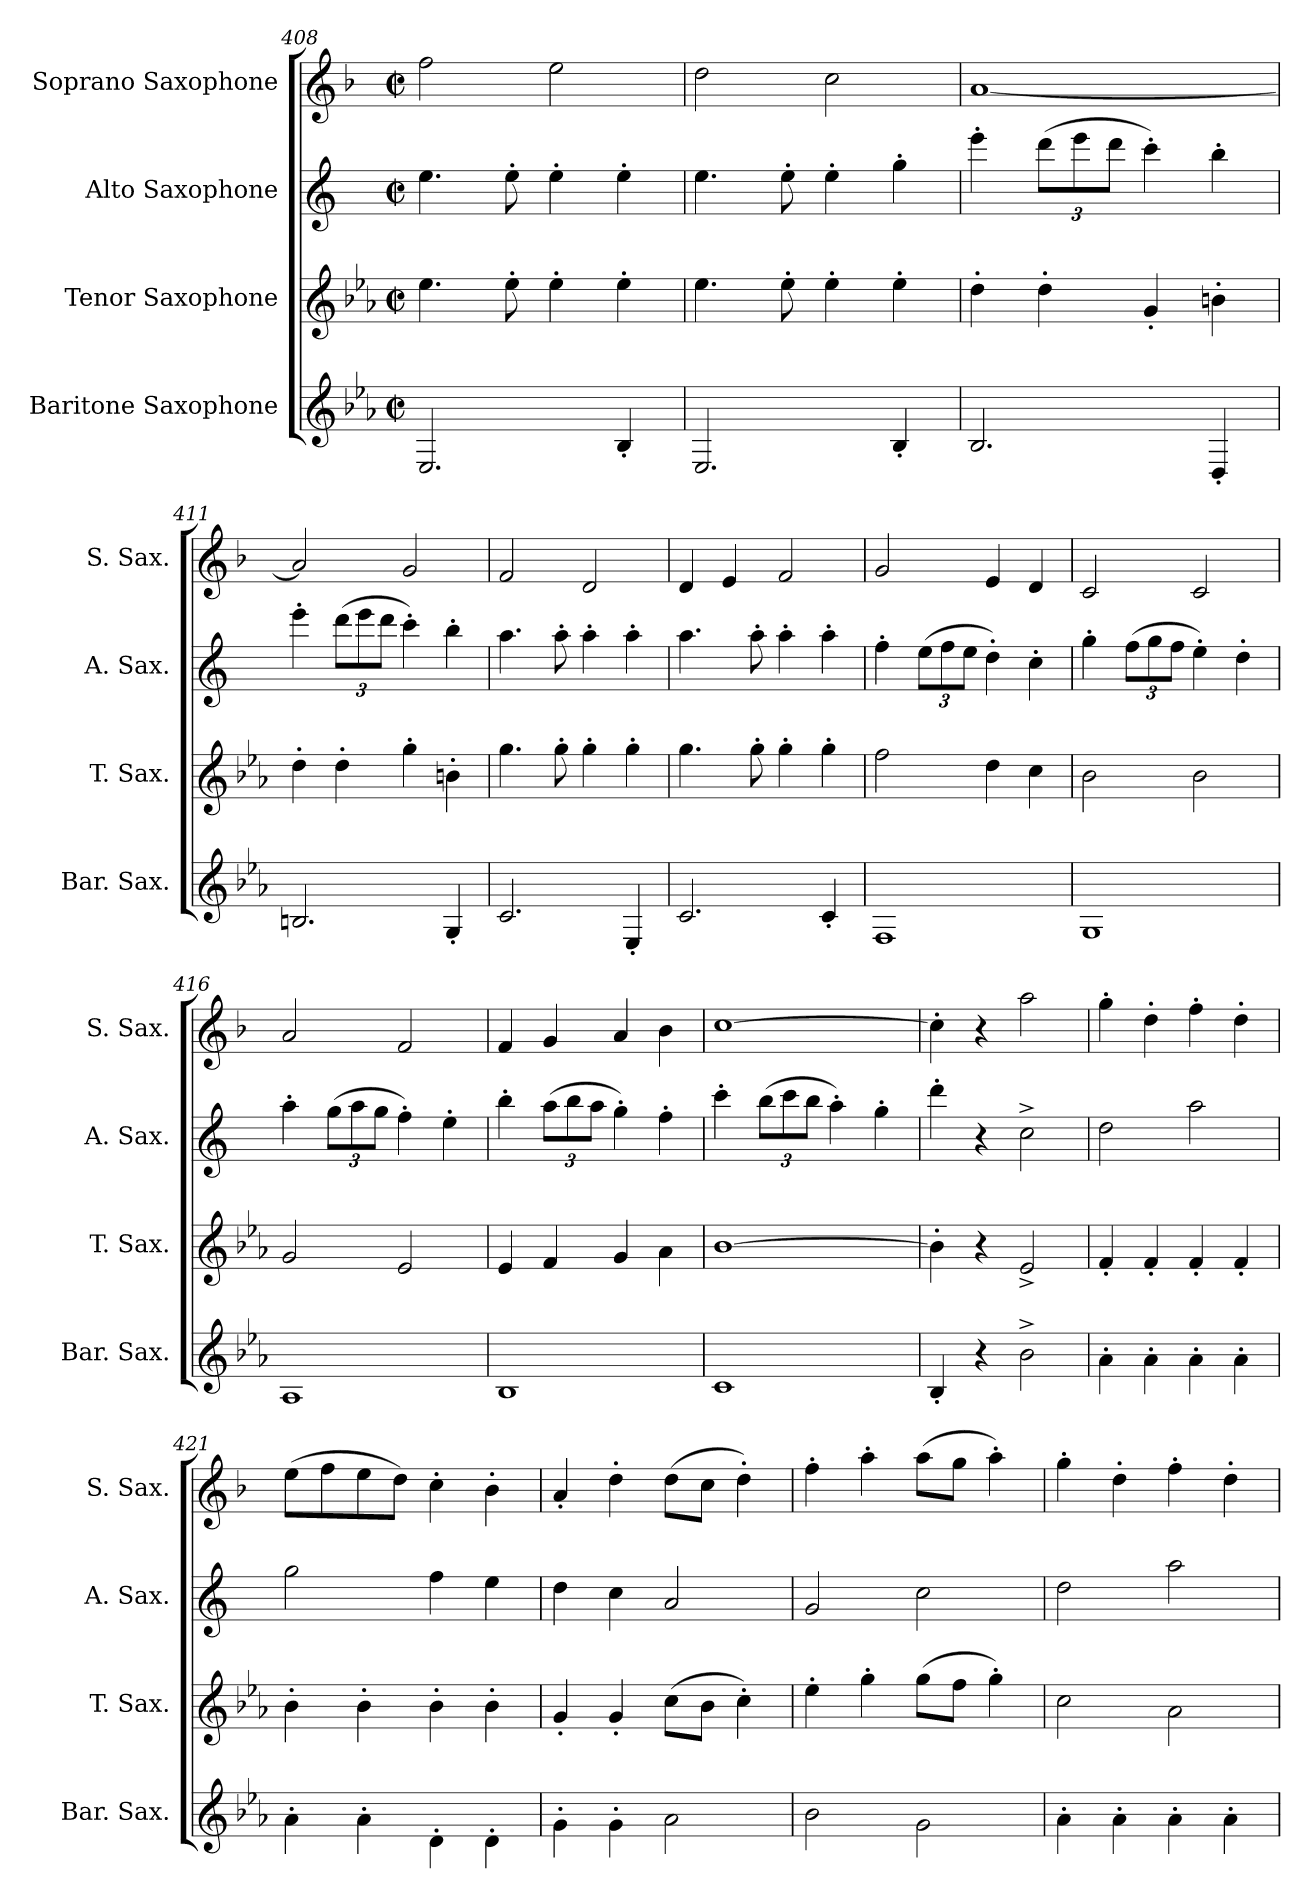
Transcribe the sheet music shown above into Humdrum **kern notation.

**kern	**kern	**kern	**kern
*part4	*part3	*part2	*part1
*staff4	*staff3	*staff2	*staff1
*I"Baritone Saxophone	*I"Tenor Saxophone	*I"Alto Saxophone	*I"Soprano Saxophone
*I'Bar. Sax.	*I'T. Sax.	*I'A. Sax.	*I'S. Sax.
*clefG2	*clefG2	*clefG2	*clefG2
*ITrd12c21	*ITrd8c14	*ITrd5c9	*ITrd1c2
*k[b-e-a-]	*k[b-e-a-]	*k[b-e-a-]	*k[b-e-a-]
*M2/2	*M2/2	*M2/2	*M2/2
*met(c|)	*met(c|)	*met(c|)	*met(c|)
=408	=408	=408	=408
2.EE-/	4.e-\	4.g\	2ee-\
.	8e-'\	8g'\	.
.	4e-'\	4g'\	2dd\
4BB-'/	4e-'\	4g'\	.
!!LO:LB:g=z
=409	=409	=409	=409
2.EE-/	4.e-\	4.g\	2cc\
.	8e-'\	8g'\	.
.	4e-'\	4g'\	2b-\
4BB-'/	4e-'\	4b-'\	.
=410	=410	=410	=410
2.BB-/	4d'\	4gg'\	[1g
*	*	*Xbrackettup	*
.	4d'\	(12ff\L	.
.	.	12gg\	.
.	.	12ff\J	.
.	4G'/	4ee-'\)	.
4DD'/	4Bn'\	4dd'\	.
=411	=411	=411	=411
2.BBn/	4d'\	4gg'\	2g/]
.	4d'\	(12ff\L	.
.	.	12gg\	.
.	.	12ff\J	.
.	4g'\	4ee-'\)	2f/
4GG'/	4Bn'\	4dd'\	.
=412	=412	=412	=412
2.C/	4.g\	4.cc\	2e-/
.	8g'\	8cc'\	.
.	4g'\	4cc'\	2c/
4EE-'/	4g'\	4cc'\	.
=413	=413	=413	=413
2.C/	4.g\	4.cc\	4c/
.	.	.	4d/
.	8g'\	8cc'\	.
.	4g'\	4cc'\	2e-/
4C'/	4g'\	4cc'\	.
=414	=414	=414	=414
1FF	2f\	4a-'\	2f/
.	.	(12g\L	.
.	.	12a-\	.
.	.	12g\J	.
.	4d\	4f'\)	4d/
.	4c\	4e-'\	4c/
=415	=415	=415	=415
1GG	2B-\	4b-'\	2B-/
.	.	(12a-\L	.
.	.	12b-\	.
.	.	12a-\J	.
.	2B-\	4g'\)	2B-/
.	.	4f'\	.
=416	=416	=416	=416
1AA-	2G/	4cc'\	2g/
.	.	(12b-\L	.
.	.	12cc\	.
.	.	12b-\J	.
.	2E-/	4a-'\)	2e-/
.	.	4g'\	.
!!LO:LB:g=z
=417	=417	=417	=417
1BB-	4E-/	4dd'\	4e-/
.	4F/	(12cc\L	4f/
.	.	12dd\	.
.	.	12cc\J	.
.	4G/	4b-'\)	4g/
.	4A-\	4a-'\	4a-\
=418	=418	=418	=418
1C	[1B-	4ee-'\	[1b-
.	.	(12dd\L	.
.	.	12ee-\	.
.	.	12dd\J	.
.	.	4cc'\)	.
.	.	4b-'\	.
=419	=419	=419	=419
4BB-'/	4B-'\]	4ff'\	4b-'\]
4r	4r	4r	4r
2B-^\	2E-^/	2e-^\	2gg\
=420	=420	=420	=420
4A-'\	4F'/	2f\	4ff'\
4A-'\	4F'/	.	4cc'\
4A-'\	4F'/	2cc\	4ee-'\
4A-'\	4F'/	.	4cc'\
=421	=421	=421	=421
4A-'\	4B-'\	2b-\	(8dd\L
.	.	.	8ee-\
4A-'\	4B-'\	.	8dd\
.	.	.	8cc\J)
4D'\	4B-'\	4a-\	4b-'\
4D'\	4B-'\	4g\	4a-'\
=422	=422	=422	=422
4G'\	4G'/	4f\	4g'/
4G'\	4G'/	4e-\	4cc'\
2A-\	(8c\L	2c/	(8cc\L
.	8B-\J	.	8b-\J
.	4c'\)	.	4cc'\)
=423	=423	=423	=423
2B-\	4e-'\	2B-/	4ee-'\
.	4g'\	.	4gg'\
2G\	(8g\L	2e-\	(8gg\L
.	8f\J	.	8ff\J
.	4g'\)	.	4gg'\)
=424	=424	=424	=424
4A-'\	2c\	2f\	4ff'\
4A-'\	.	.	4cc'\
4A-'\	2A-\	2cc\	4ee-'\
4A-'\	.	.	4cc'\
=	=	=	=
*-	*-	*-	*-
